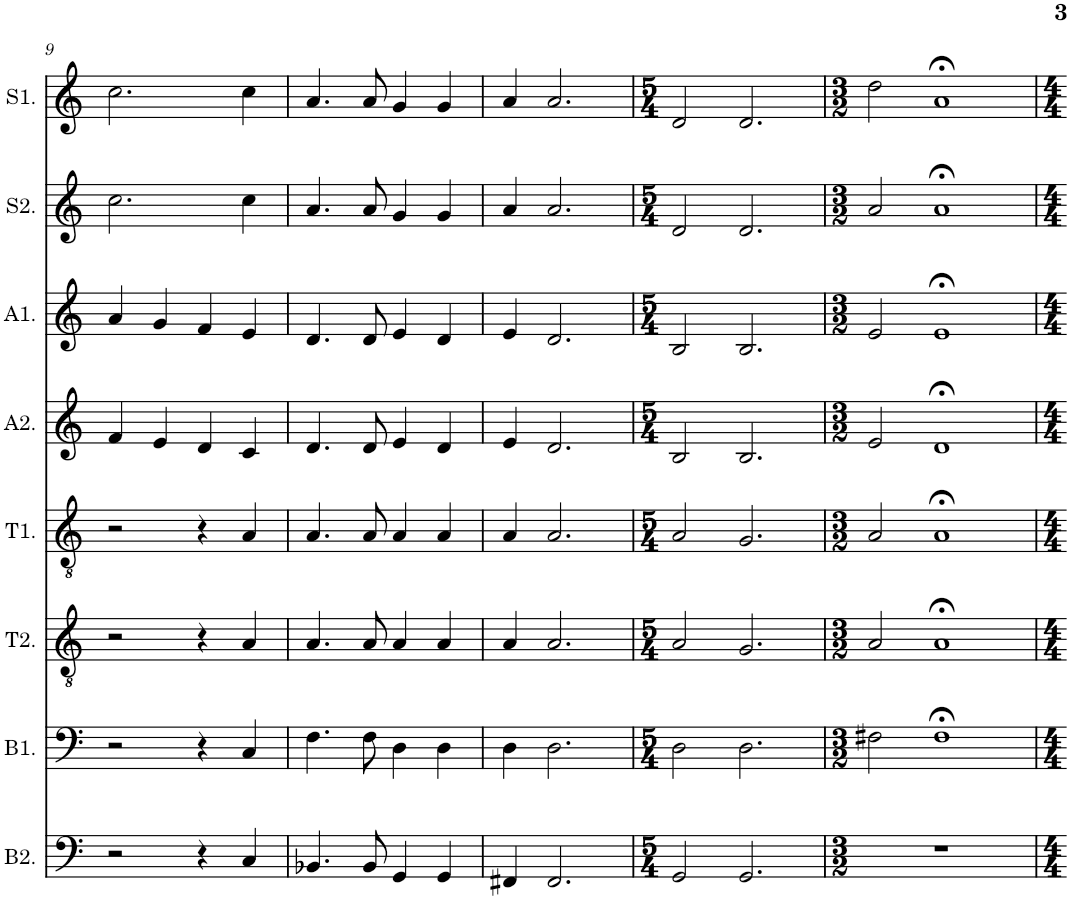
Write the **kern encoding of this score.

**kern	**kern	**kern	**kern	**kern	**kern	**kern	**kern
*part8	*part7	*part6	*part5	*part4	*part3	*part2	*part1
*staff8	*staff7	*staff6	*staff5	*staff4	*staff3	*staff2	*staff1
*I"Bass 2	*I"Bass 1	*I"Tenor 2	*I"Tenor 1	*I"Alto 2	*I"Alto 1	*I"Soprano 2	*I"Soprano 1
*I'B2.	*I'B1.	*I'T2.	*I'T1.	*I'A2.	*I'A1.	*I'S2.	*I'S1.
!!LO:PB:g=z
*clefF4	*clefF4	*clefGv2	*clefGv2	*clefG2	*clefG2	*clefG2	*clefG2
*k[]	*k[]	*k[]	*k[]	*k[]	*k[]	*k[]	*k[]
*M4/4	*M4/4	*M4/4	*M4/4	*M4/4	*M4/4	*M4/4	*M4/4
=9	=9	=9	=9	=9	=9	=9	=9
2r	2r	2r	2r	4f/	4a/	2.cc\	2.cc\
.	.	.	.	4e/	4g/	.	.
4r	4r	4r	4r	4d/	4f/	.	.
4C/	4C/	4A/	4A/	4c/	4e/	4cc\	4cc\
=10	=10	=10	=10	=10	=10	=10	=10
4.BB-X/	4.F\	4.A/	4.A/	4.d/	4.d/	4.a/	4.a/
8BB-/	8F\	8A/	8A/	8d/	8d/	8a/	8a/
4GG/	4D\	4A/	4A/	4e/	4e/	4g/	4g/
4GG/	4D\	4A/	4A/	4d/	4d/	4g/	4g/
=11	=11	=11	=11	=11	=11	=11	=11
4FF#X/	4D\	4A/	4A/	4e/	4e/	4a/	4a/
2.FF#/	2.D\	2.A/	2.A/	2.d/	2.d/	2.a/	2.a/
=12	=12	=12	=12	=12	=12	=12	=12
*M5/4	*M5/4	*M5/4	*M5/4	*M5/4	*M5/4	*M5/4	*M5/4
2GG/	2D\	2A/	2A/	2B/	2B/	2d/	2d/
2.GG/	2.D\	2.G/	2.G/	2.B/	2.B/	2.d/	2.d/
=13	=13	=13	=13	=13	=13	=13	=13
*M3/2	*M3/2	*M3/2	*M3/2	*M3/2	*M3/2	*M3/2	*M3/2
1.r	2F#X\	2A/	2A/	2e/	2e/	2a/	2dd\
.	1F#;<	1A;<	1A;<	1d;<	1e;<	1a;<	1a;<
=	=	=	=	=	=	=	=
*-	*-	*-	*-	*-	*-	*-	*-
